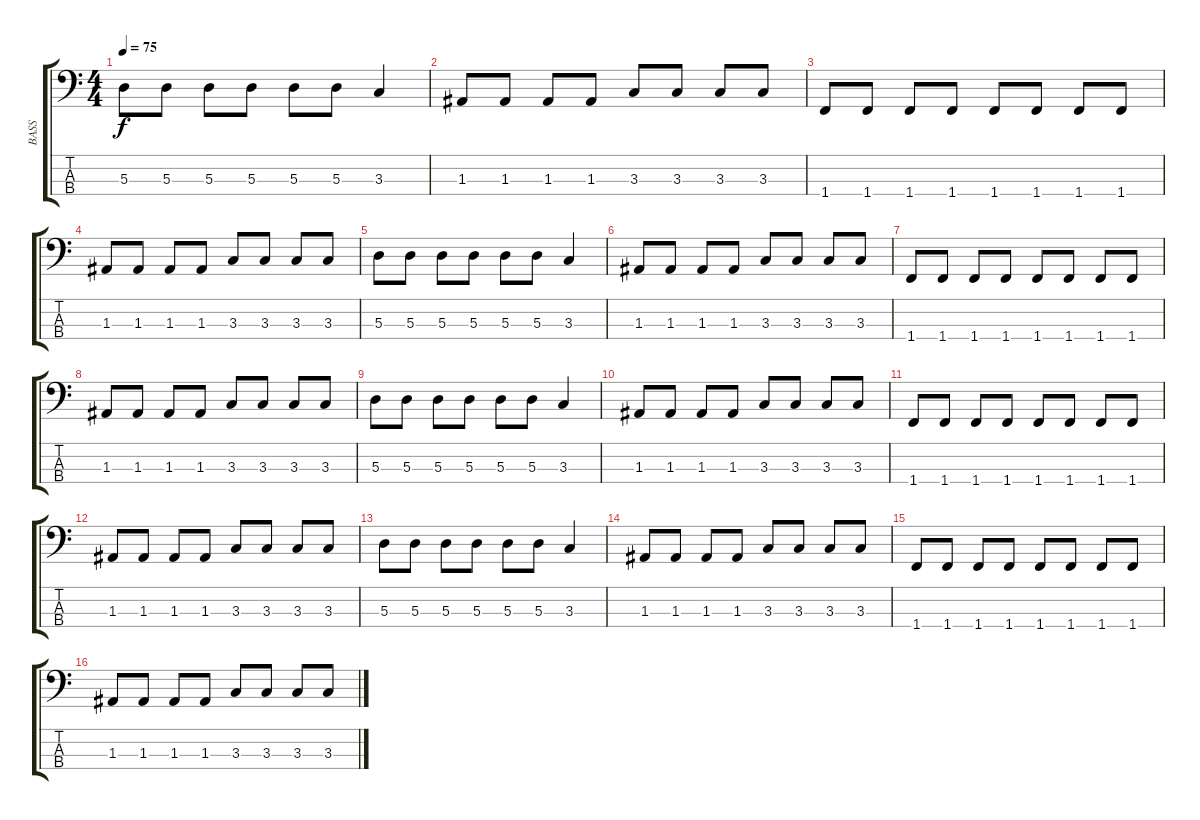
\track ("BASS" "BASS") {instrument overdrivenguitar}
\staff {score tabs}
\tuning (G2 D2 A1 E1) {hide}
\ts (4 4)
\tempo 75
\clef f4
\ks c
5.3.8{dy f} 5.3.8 5.3.8 5.3.8 5.3.8 5.3.8 3.3.4 |
1.3.8 1.3.8 1.3.8 1.3.8 3.3.8 3.3.8 3.3.8 3.3.8 |
1.4.8 1.4.8 1.4.8 1.4.8 1.4.8 1.4.8 1.4.8 1.4.8 |
1.3.8 1.3.8 1.3.8 1.3.8 3.3.8 3.3.8 3.3.8 3.3.8 |
5.3.8 5.3.8 5.3.8 5.3.8 5.3.8 5.3.8 3.3.4 |
1.3.8 1.3.8 1.3.8 1.3.8 3.3.8 3.3.8 3.3.8 3.3.8 |
1.4.8 1.4.8 1.4.8 1.4.8 1.4.8 1.4.8 1.4.8 1.4.8 |
1.3.8 1.3.8 1.3.8 1.3.8 3.3.8 3.3.8 3.3.8 3.3.8 |
5.3.8 5.3.8 5.3.8 5.3.8 5.3.8 5.3.8 3.3.4 |
1.3.8 1.3.8 1.3.8 1.3.8 3.3.8 3.3.8 3.3.8 3.3.8 |
1.4.8 1.4.8 1.4.8 1.4.8 1.4.8 1.4.8 1.4.8 1.4.8 |
1.3.8 1.3.8 1.3.8 1.3.8 3.3.8 3.3.8 3.3.8 3.3.8 |
5.3.8 5.3.8 5.3.8 5.3.8 5.3.8 5.3.8 3.3.4 |
1.3.8 1.3.8 1.3.8 1.3.8 3.3.8 3.3.8 3.3.8 3.3.8 |
1.4.8 1.4.8 1.4.8 1.4.8 1.4.8 1.4.8 1.4.8 1.4.8 |
1.3.8 1.3.8 1.3.8 1.3.8 3.3.8 3.3.8 3.3.8 3.3.8
